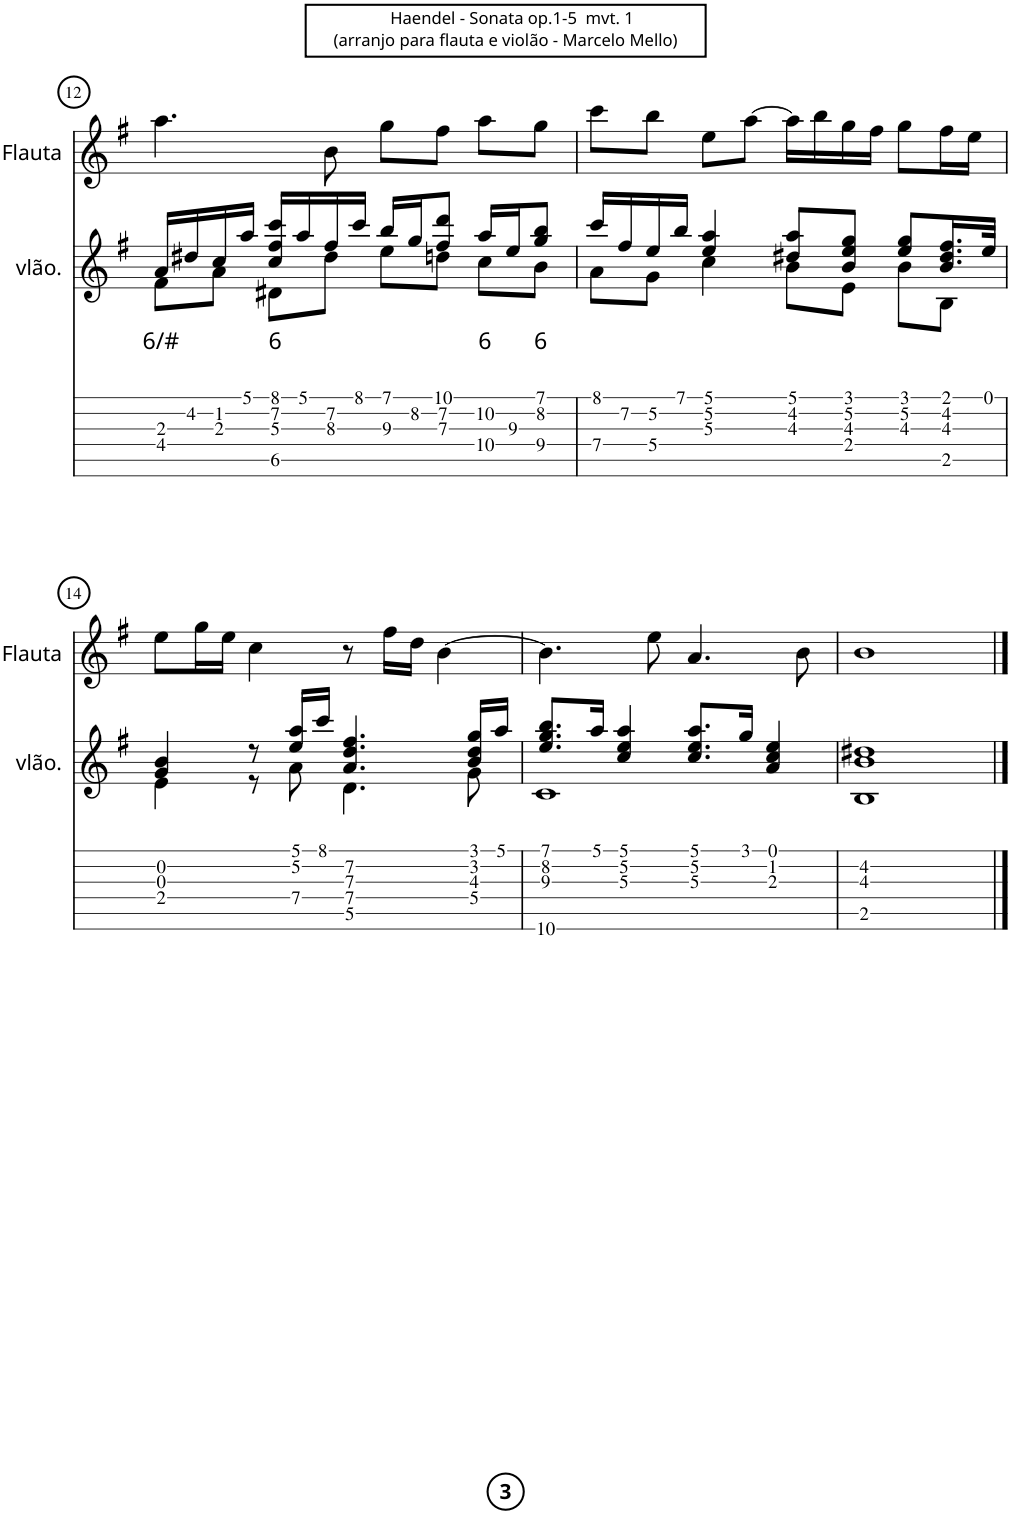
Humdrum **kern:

**kern	**kern	**text	**kern
*part3	*part2	*part2	*part1
*staff3	*staff2	*staff2	*staff1
*I"Violão [Tablatura]	*I"Violão (6ª em RE)	*	*I"Flauta
*	*I'vlão.	*	*I'Flauta
!!LO:PB:g=z
*	*clefG2	*	*clefG2
*	*Trd7c12	*	*
*k[f#]	*k[f#]	*	*k[f#]
*M4/4	*M4/4	*	*M4/4
=12	=12	=12	=12
*^	*	*	*
!	!	!	!LO:LY:b	!
*	*	*^	*	*
16ALL	8F#L	16a/LL	8f#\L	6/#	4.aa\
16d#XJ	.	16dd#X/	.	.	.
16cL	8AJ	16cc/	8a\J	.	.
16aJJ	.	16aa/JJ	.	.	.
!	!	!	!	!LO:LY:b	!
16c\ 16f#\ 16cc\LL	8D#XL	16cc/ 16ff#/ 16ccc/LL	8d#X\L	6	.
16aJ	.	16aa/	.	.	.
16f#L	8d#J	16ff#/	8dd#\J	.	8b\
16ccJJ	.	16ccc/JJ	.	.	.
16bLL	8eL	16bb/LL	8ee\L	.	8gg\L
16gJ	.	16gg/J	.	.	.
8f#\ 8dd\J	8dnJ	8ff#/ 8ddd/J	8ddn\J	.	8ff#\J
!	!	!	!	!LO:LY:b	!
16aLL	8cL	16aa/LL	8cc\L	6	8aa\L
16eJ	.	16ee/J	.	.	.
!	!	!	!	!LO:LY:b	!
8g\ 8b\J	8BJ	8gg/ 8bb/J	8b\J	6	8gg\J
=13	=13	=13	=13	=13	=13
16ccLL	8AL	16ccc/LL	8a\L	.	8ccc\L
16f#J	.	16ff#/	.	.	.
16eL	8GJ	16ee/	8g\J	.	8bb\J
16bJJ	.	16bb/JJ	.	.	.
4e 4a	4c	4ee/ 4aa/	4cc\	.	8ee\L
.	.	.	.	.	[8aa\J
8d#X\ 8a\L	8BL	8dd#X/ 8aa/L	8b\L	.	16aa\LL]
.	.	.	.	.	16bb\
8B\ 8e\ 8g\J	8EJ	8b/ 8ee/ 8gg/J	8e\J	.	16gg\
.	.	.	.	.	16ff#\JJ
8e\ 8g\L	8BL	8ee/ 8gg/L	8b\L	.	8gg\L
16.B\ 16.d#\ 16.f#\L	8BBJ	16.b/ 16.dd#/ 16.ff#/L	8B\J	.	16ff#\L
.	.	.	.	.	16ee\JJ
32eJJk	.	32ee/JJk	.	.	.
!!LO:LB:g=z
=14	=14	=14	=14	=14	=14
4G 4B	4E	4g/ 4b/	4e\	.	8ee\L
.	.	.	.	.	16gg\L
.	.	.	.	.	16ee\JJ
8r	8r	8r	8r	.	4cc\
16e\ 16a\LL	8A	16ee/ 16aa/LL	8a\	.	.
16ccJJ	.	16ccc/JJ	.	.	.
4.A 4.d 4.f#	4.D	4.a/ 4.dd/ 4.ff#/	4.d\	.	8r
.	.	.	.	.	16ff#\LL
.	.	.	.	.	16dd\JJ
.	.	.	.	.	[4b\
16B\ 16d\ 16g\LL	8G	16b/ 16dd/ 16gg/LL	8g\	.	.
16aJJ	.	16aa/JJ	.	.	.
=15	=15	=15	=15	=15	=15
8.e\ 8.g\ 8.b\L	1C	8.ee/ 8.gg/ 8.bb/L	1c	.	4.b\]
16aJk	.	16aa/Jk	.	.	.
4c 4e 4a	.	4cc/ 4ee/ 4aa/	.	.	.
.	.	.	.	.	8ee\
8.c\ 8.e\ 8.a\L	.	8.cc/ 8.ee/ 8.aa/L	.	.	4.a/
16gJk	.	16gg/Jk	.	.	.
4A 4c 4e	.	4a/ 4cc/ 4ee/	.	.	.
.	.	.	.	.	8b\
=16	=16	=16	=16	=16	=16
1B 1d#X	1BB	1b 1dd#X	1B	.	1b
*v	*v	*	*	*	*
*	*v	*v	*	*
==	==	==	==
*-	*-	*-	*-
